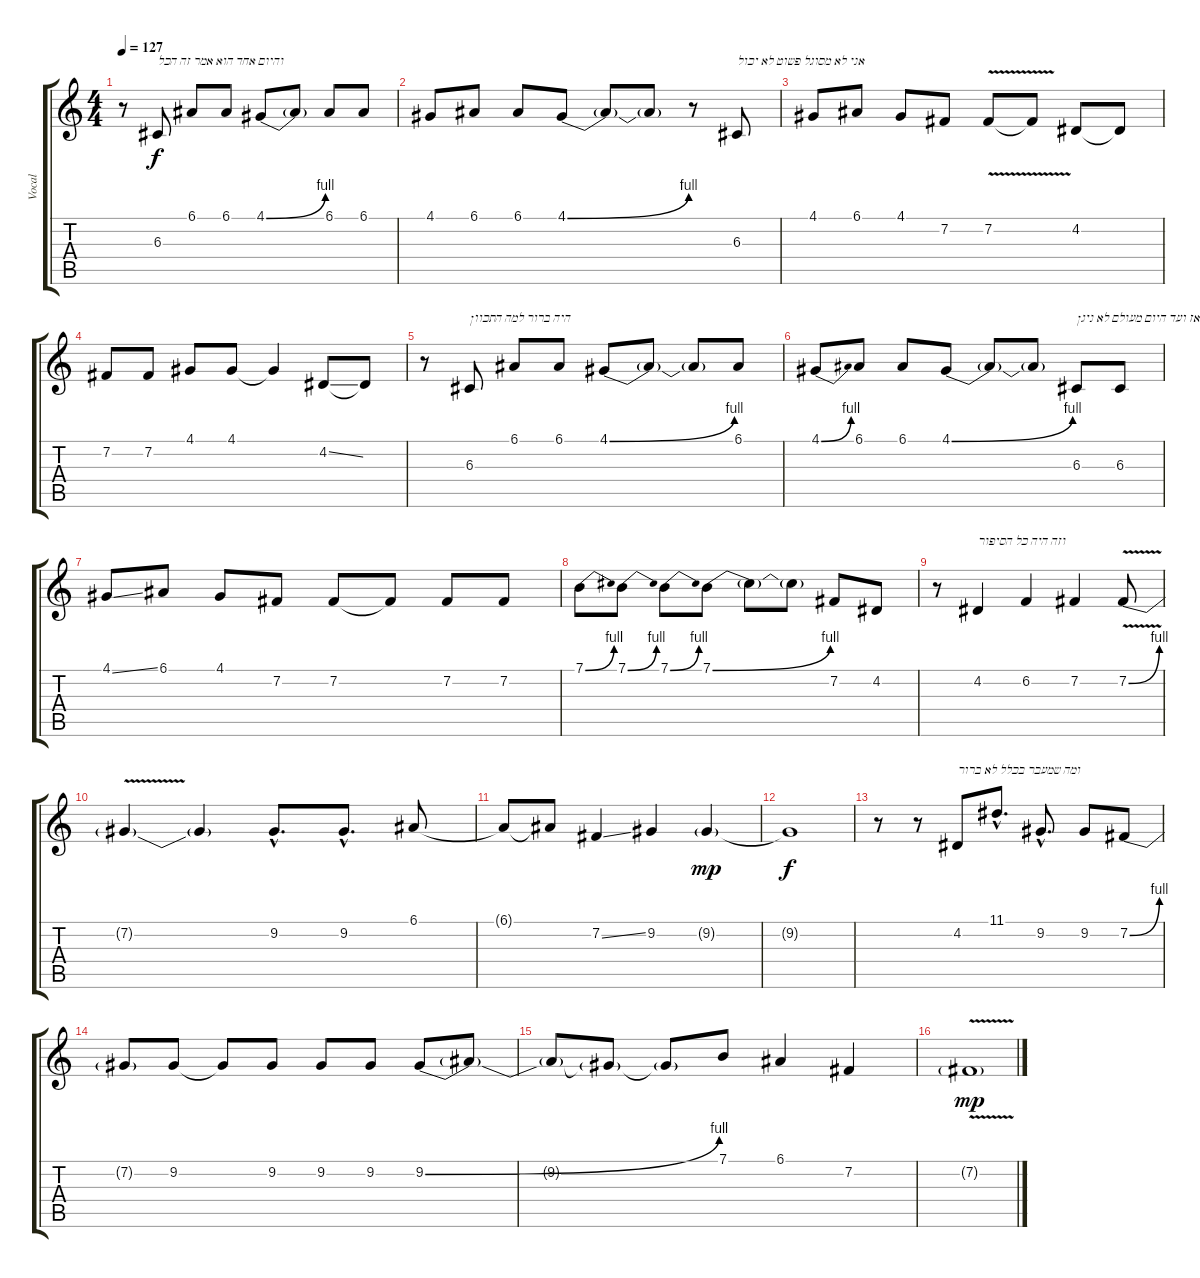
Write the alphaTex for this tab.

\track ("Vocal" "Vocal") {instrument lead6voice}
\staff {score tabs}
\tuning (E4 B3 G3 D3 A2 E2) {hide}
\ts (4 4)
\tempo 127
\clef g2
\ks c
r.8{dy f} 6.3.8{txt "והיום אחד הוא אמר זה הכל"} 6.1.8 6.1.8 4.1{be (bend 0 0 60 4)}.8 4.1{t}.8 6.1.8 6.1.8 |
4.1.8 6.1.8 6.1.8 4.1{be (bend 0 0 60 4)}.8 4.1{t}.8 4.1{t}.8 r.8 6.3.8{txt "אני לא מסוגל פשוט לא יכול"} |
4.1.8 6.1.8 4.1.8 7.2.8 7.2{v}.8 7.2{t}.8 4.2.8 4.2{t}.8 |
7.2.8 7.2.8 4.1.8 4.1.8 4.1{t}.4 4.2{ss}.8 4.2{t}.8 |
r.8 6.3.8{txt "היה ברור למה התכוון"} 6.1.8 6.1.8 4.1{be (bend 0 0 60 4)}.8 4.1{t}.8 4.1{t}.8 6.1.8 |
4.1{be (bend 0 0 60 4)}.8 6.1.8 6.1.8 4.1{be (bend 0 0 60 4)}.8 4.1{t}.8 4.1{t}.8 6.3.8{txt "ומאז ועד היום מעולם לא ניגן"} 6.3.8 |
4.1{ss}.8 6.1.8 4.1.8 7.2.8 7.2.8 7.2{t}.8 7.2.8 7.2.8 |
7.1{be (bend 0 0 60 4)}.8 7.1{be (bend 0 0 60 4)}.8 7.1{be (bend 0 0 60 4)}.8 7.1{be (bend 0 0 60 4)}.8 7.1{t}.8 7.1{t}.8 7.2.8 4.2.8 |
r.8 4.2.4{txt "וזה היה כל הסיפור"} 6.2.4 7.2.4 7.2{be (bend 0 0 60 4) v}.8 |
7.2{t}.4 7.2{t}.4 9.2{hac}.8{d} 9.2{hac}.8{d} 6.1.8 |
6.1{t}.8 6.1{t}.8 7.2{ss}.4 9.2.4 9.2{g}.4{dy mp} |
9.2{t}.1{dy f} |
r.8 r.8 4.2.8{txt "ומה שמעבר בכלל לא ברור"} 11.1{hac}.8{d} 9.2{hac}.8{d} 9.2.8 7.2{be (bend 0 0 60 4)}.8 |
7.2{t}.8 9.2.8 9.2{t}.8 9.2.8 9.2.8 9.2.8 9.2{be (bend 0 0 60 4)}.8 9.2{t}.8 |
9.2{t}.8 9.2{t}.8 9.2{t}.8 7.1.8 6.1.4 7.2.4 |
7.2{v g}.1{dy mp}
